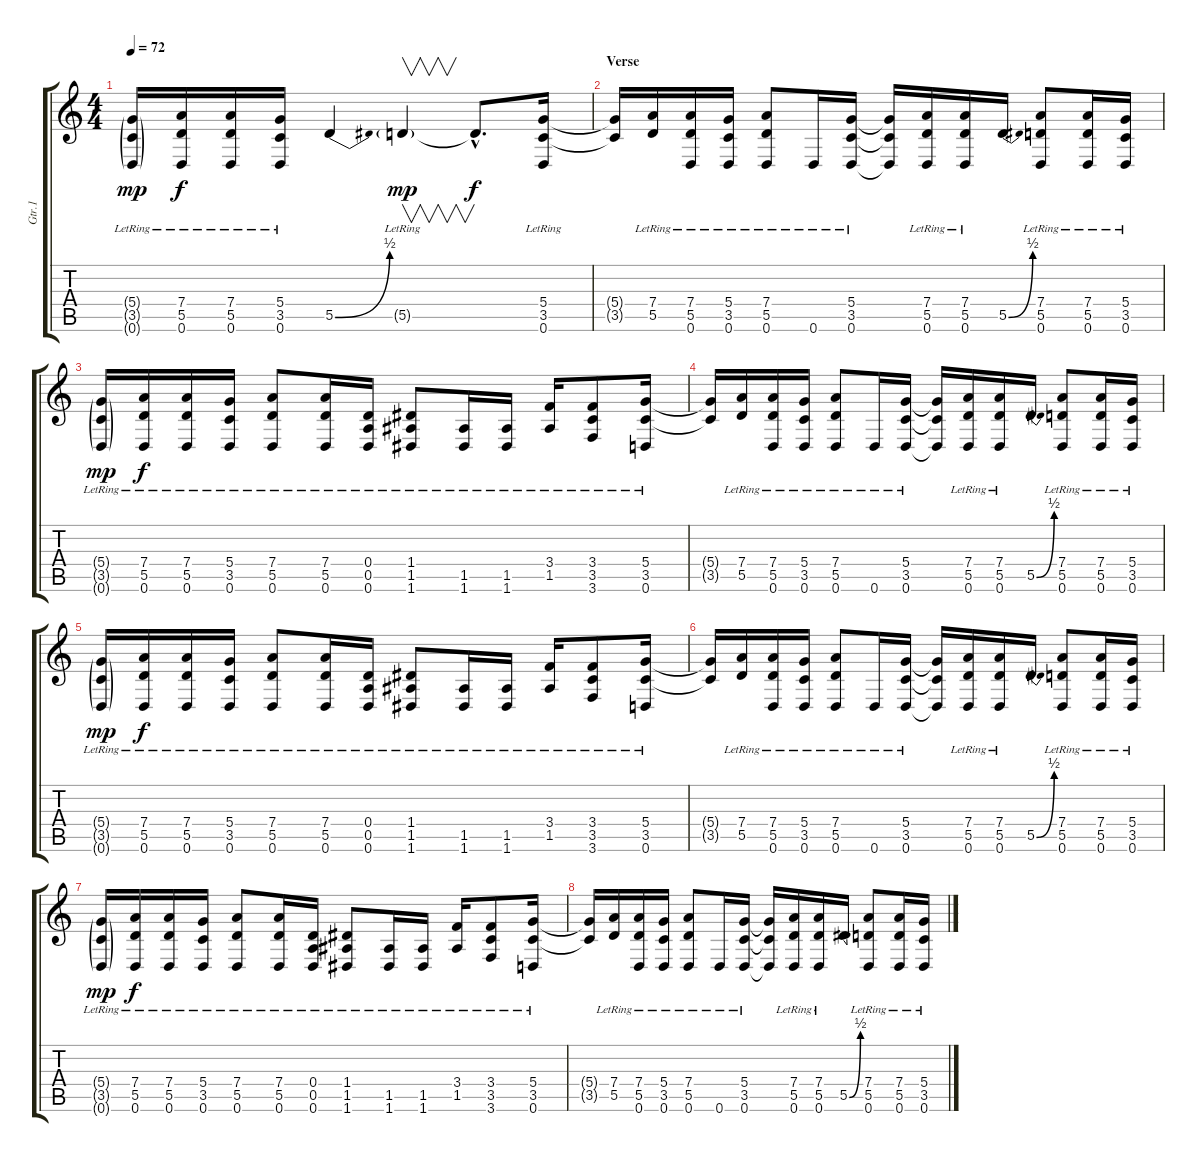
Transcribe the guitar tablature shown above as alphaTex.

\track ("Gtr.1" "Gtr.1") {instrument electricguitarclean}
\staff {score tabs}
\tuning (D4 D4 A3 D3 A2 D2) {hide}
\ts (4 4)
\tempo 72
\clef g2
\ks c
(5.4{g lr} 3.5{g lr} 0.6{g lr}).16{dy mp} (7.4{lr} 5.5{lr} 0.6{lr}).16{dy f} (7.4{lr} 5.5{lr} 0.6{lr}).16 (5.4{lr} 3.5{lr} 0.6{lr}).16 5.5{be (bend 0 0 60 2)}.4 5.5{g lr}.4{v dy mp} 5.5{hac t}.8{d dy f} (5.4{lr} 3.5{lr} 0.6{lr}).16 |
\section ("" "Verse")
(5.4{t} 3.5{t}).16 (7.4{lr} 5.5{lr}).16 (7.4{lr} 5.5{lr} 0.6{lr}).16 (5.4{lr} 3.5{lr} 0.6{lr}).16 (7.4{lr} 5.5{lr} 0.6{lr}).8 0.6{lr}.16 (5.4{lr} 3.5{lr} 0.6{lr}).16 (5.4{t} 3.5{t} 0.6{t}).16 (7.4{lr} 5.5{lr} 0.6{lr}).16 (7.4{lr} 5.5{lr} 0.6{lr}).16 5.5{be (bend 0 0 60 2)}.16 (7.4{lr} 5.5{lr} 0.6{lr}).8 (7.4{lr} 5.5{lr} 0.6{lr}).16 (5.4{lr} 3.5{lr} 0.6{lr}).16 |
(5.4{g lr} 3.5{g lr} 0.6{g lr}).16{dy mp} (7.4{lr} 5.5{lr} 0.6{lr}).16{dy f} (7.4{lr} 5.5{lr} 0.6{lr}).16 (5.4{lr} 3.5{lr} 0.6{lr}).16 (7.4{lr} 5.5{lr} 0.6{lr}).8 (7.4{lr} 5.5{lr} 0.6{lr}).16 (0.4{lr} 0.5{lr} 0.6{lr}).16 (1.4{lr} 1.5{lr} 1.6{lr}).8 (1.5{lr} 1.6{lr}).16 (1.5{lr} 1.6{lr}).16 (3.4{lr} 1.5{lr}).16 (3.4{lr} 3.5{lr} 3.6{lr}).8 (5.4{lr} 3.5{lr} 0.6{lr}).16 |
(5.4{t} 3.5{t}).16 (7.4{lr} 5.5{lr}).16 (7.4{lr} 5.5{lr} 0.6{lr}).16 (5.4{lr} 3.5{lr} 0.6{lr}).16 (7.4{lr} 5.5{lr} 0.6{lr}).8 0.6{lr}.16 (5.4{lr} 3.5{lr} 0.6{lr}).16 (5.4{t} 3.5{t} 0.6{t}).16 (7.4{lr} 5.5{lr} 0.6{lr}).16 (7.4{lr} 5.5{lr} 0.6{lr}).16 5.5{be (bend 0 0 60 2)}.16 (7.4{lr} 5.5{lr} 0.6{lr}).8 (7.4{lr} 5.5{lr} 0.6{lr}).16 (5.4{lr} 3.5{lr} 0.6{lr}).16 |
(5.4{g lr} 3.5{g lr} 0.6{g lr}).16{dy mp} (7.4{lr} 5.5{lr} 0.6{lr}).16{dy f} (7.4{lr} 5.5{lr} 0.6{lr}).16 (5.4{lr} 3.5{lr} 0.6{lr}).16 (7.4{lr} 5.5{lr} 0.6{lr}).8 (7.4{lr} 5.5{lr} 0.6{lr}).16 (0.4{lr} 0.5{lr} 0.6{lr}).16 (1.4{lr} 1.5{lr} 1.6{lr}).8 (1.5{lr} 1.6{lr}).16 (1.5{lr} 1.6{lr}).16 (3.4{lr} 1.5{lr}).16 (3.4{lr} 3.5{lr} 3.6{lr}).8 (5.4{lr} 3.5{lr} 0.6{lr}).16 |
(5.4{t} 3.5{t}).16 (7.4{lr} 5.5{lr}).16 (7.4{lr} 5.5{lr} 0.6{lr}).16 (5.4{lr} 3.5{lr} 0.6{lr}).16 (7.4{lr} 5.5{lr} 0.6{lr}).8 0.6{lr}.16 (5.4{lr} 3.5{lr} 0.6{lr}).16 (5.4{t} 3.5{t} 0.6{t}).16 (7.4{lr} 5.5{lr} 0.6{lr}).16 (7.4{lr} 5.5{lr} 0.6{lr}).16 5.5{be (bend 0 0 60 2)}.16 (7.4{lr} 5.5{lr} 0.6{lr}).8 (7.4{lr} 5.5{lr} 0.6{lr}).16 (5.4{lr} 3.5{lr} 0.6{lr}).16 |
(5.4{g lr} 3.5{g lr} 0.6{g lr}).16{dy mp} (7.4{lr} 5.5{lr} 0.6{lr}).16{dy f} (7.4{lr} 5.5{lr} 0.6{lr}).16 (5.4{lr} 3.5{lr} 0.6{lr}).16 (7.4{lr} 5.5{lr} 0.6{lr}).8 (7.4{lr} 5.5{lr} 0.6{lr}).16 (0.4{lr} 0.5{lr} 0.6{lr}).16 (1.4{lr} 1.5{lr} 1.6{lr}).8 (1.5{lr} 1.6{lr}).16 (1.5{lr} 1.6{lr}).16 (3.4{lr} 1.5{lr}).16 (3.4{lr} 3.5{lr} 3.6{lr}).8 (5.4{lr} 3.5{lr} 0.6{lr}).16 |
(5.4{t} 3.5{t}).16 (7.4{lr} 5.5{lr}).16 (7.4{lr} 5.5{lr} 0.6{lr}).16 (5.4{lr} 3.5{lr} 0.6{lr}).16 (7.4{lr} 5.5{lr} 0.6{lr}).8 0.6{lr}.16 (5.4{lr} 3.5{lr} 0.6{lr}).16 (5.4{t} 3.5{t} 0.6{t}).16 (7.4{lr} 5.5{lr} 0.6{lr}).16 (7.4{lr} 5.5{lr} 0.6{lr}).16 5.5{be (bend 0 0 60 2)}.16 (7.4{lr} 5.5{lr} 0.6{lr}).8 (7.4{lr} 5.5{lr} 0.6{lr}).16 (5.4{lr} 3.5{lr} 0.6{lr}).16
